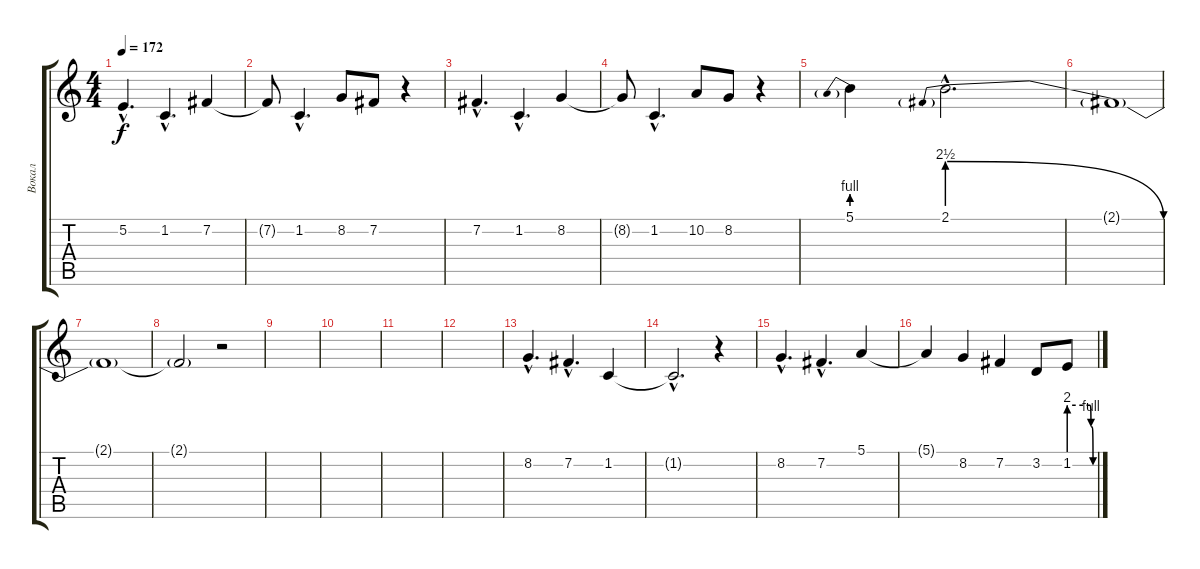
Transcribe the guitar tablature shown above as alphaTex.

\track ("Вокал" "Вокал") {instrument lead6voice}
\staff {score tabs}
\tuning (E4 B3 G3 D3 A2 E2) {hide}
\ts (4 4)
\tempo 172
\clef g2
\ks c
5.2{hac}.4{d dy f} 1.2{hac}.4{d} 7.2.4 |
7.2{t}.8 1.2{hac}.4{d} 8.2.8 7.2.8 r.4 |
7.2{hac}.4{d} 1.2{hac}.4{d} 8.2.4 |
8.2{t}.8 1.2{hac}.4{d} 10.2.8 8.2.8 r.4 |
5.1{be (prebend 0 4 60 4)}.4 2.1{be (prebendrelease 0 10 60 0) hac}.2{d volume 7} |
2.1{t}.1 |
2.1{t}.1 |
2.1{t}.2 r.2 |
|
|
|
|
\section ("" "")
8.2{hac}.4{d volume 14} 7.2{hac}.4{d} 1.2.4 |
1.2{hac t}.2{d} r.4 |
8.2{hac}.4{d} 7.2{hac}.4{d} 5.1.4 |
5.1{t}.4 8.2.4 7.2.4 3.2.8 1.2{be (custom 0 8 51 8 53 4 56 4 58 0 60 0)}.8
